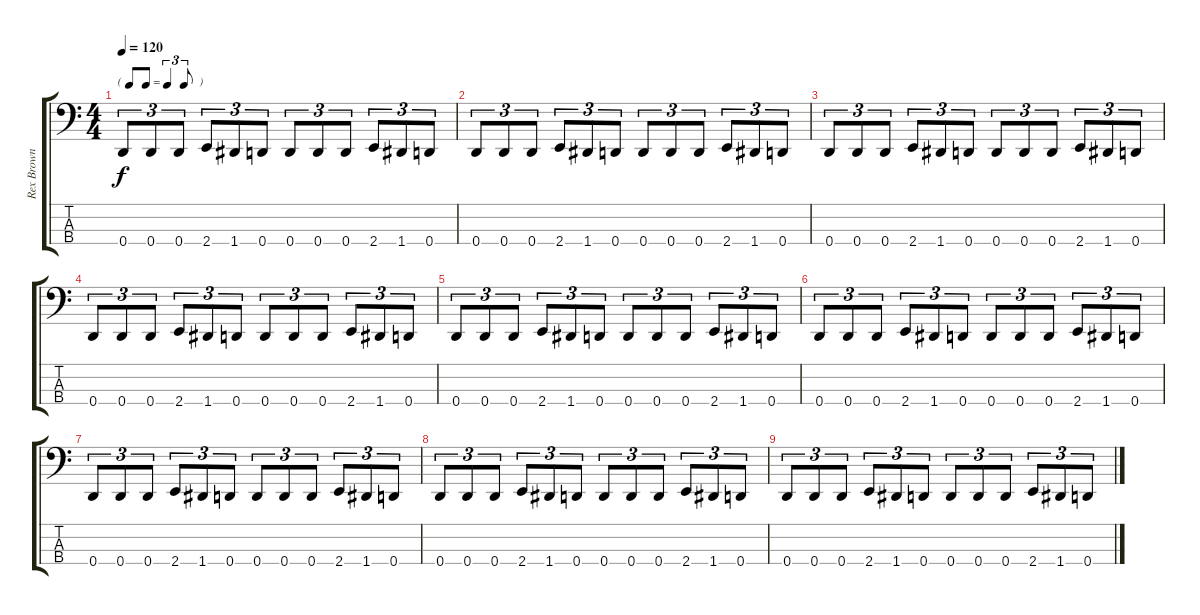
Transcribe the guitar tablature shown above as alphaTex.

\track ("Rex Brown (Bass)" "Rex Brown ") {instrument electricbasspick}
\staff {score tabs}
\tuning (F2 C2 G1 D1) {hide}
\ts (4 4)
\tf triplet8th
\tempo 120
\clef f4
\ks c
0.4.8{tu (3 2) dy f} 0.4.8{tu (3 2)} 0.4.8{tu (3 2)} 2.4.8{tu (3 2)} 1.4.8{tu (3 2)} 0.4.8{tu (3 2)} 0.4.8{tu (3 2)} 0.4.8{tu (3 2)} 0.4.8{tu (3 2)} 2.4.8{tu (3 2)} 1.4.8{tu (3 2)} 0.4.8{tu (3 2)} |
0.4.8{tu (3 2)} 0.4.8{tu (3 2)} 0.4.8{tu (3 2)} 2.4.8{tu (3 2)} 1.4.8{tu (3 2)} 0.4.8{tu (3 2)} 0.4.8{tu (3 2)} 0.4.8{tu (3 2)} 0.4.8{tu (3 2)} 2.4.8{tu (3 2)} 1.4.8{tu (3 2)} 0.4.8{tu (3 2)} |
0.4.8{tu (3 2)} 0.4.8{tu (3 2)} 0.4.8{tu (3 2)} 2.4.8{tu (3 2)} 1.4.8{tu (3 2)} 0.4.8{tu (3 2)} 0.4.8{tu (3 2)} 0.4.8{tu (3 2)} 0.4.8{tu (3 2)} 2.4.8{tu (3 2)} 1.4.8{tu (3 2)} 0.4.8{tu (3 2)} |
0.4.8{tu (3 2)} 0.4.8{tu (3 2)} 0.4.8{tu (3 2)} 2.4.8{tu (3 2)} 1.4.8{tu (3 2)} 0.4.8{tu (3 2)} 0.4.8{tu (3 2)} 0.4.8{tu (3 2)} 0.4.8{tu (3 2)} 2.4.8{tu (3 2)} 1.4.8{tu (3 2)} 0.4.8{tu (3 2)} |
0.4.8{tu (3 2)} 0.4.8{tu (3 2)} 0.4.8{tu (3 2)} 2.4.8{tu (3 2)} 1.4.8{tu (3 2)} 0.4.8{tu (3 2)} 0.4.8{tu (3 2)} 0.4.8{tu (3 2)} 0.4.8{tu (3 2)} 2.4.8{tu (3 2)} 1.4.8{tu (3 2)} 0.4.8{tu (3 2)} |
0.4.8{tu (3 2)} 0.4.8{tu (3 2)} 0.4.8{tu (3 2)} 2.4.8{tu (3 2)} 1.4.8{tu (3 2)} 0.4.8{tu (3 2)} 0.4.8{tu (3 2)} 0.4.8{tu (3 2)} 0.4.8{tu (3 2)} 2.4.8{tu (3 2)} 1.4.8{tu (3 2)} 0.4.8{tu (3 2)} |
0.4.8{tu (3 2)} 0.4.8{tu (3 2)} 0.4.8{tu (3 2)} 2.4.8{tu (3 2)} 1.4.8{tu (3 2)} 0.4.8{tu (3 2)} 0.4.8{tu (3 2)} 0.4.8{tu (3 2)} 0.4.8{tu (3 2)} 2.4.8{tu (3 2)} 1.4.8{tu (3 2)} 0.4.8{tu (3 2)} |
0.4.8{tu (3 2)} 0.4.8{tu (3 2)} 0.4.8{tu (3 2)} 2.4.8{tu (3 2)} 1.4.8{tu (3 2)} 0.4.8{tu (3 2)} 0.4.8{tu (3 2)} 0.4.8{tu (3 2)} 0.4.8{tu (3 2)} 2.4.8{tu (3 2)} 1.4.8{tu (3 2)} 0.4.8{tu (3 2)} |
0.4.8{tu (3 2)} 0.4.8{tu (3 2)} 0.4.8{tu (3 2)} 2.4.8{tu (3 2)} 1.4.8{tu (3 2)} 0.4.8{tu (3 2)} 0.4.8{tu (3 2)} 0.4.8{tu (3 2)} 0.4.8{tu (3 2)} 2.4.8{tu (3 2)} 1.4.8{tu (3 2)} 0.4.8{tu (3 2)}
